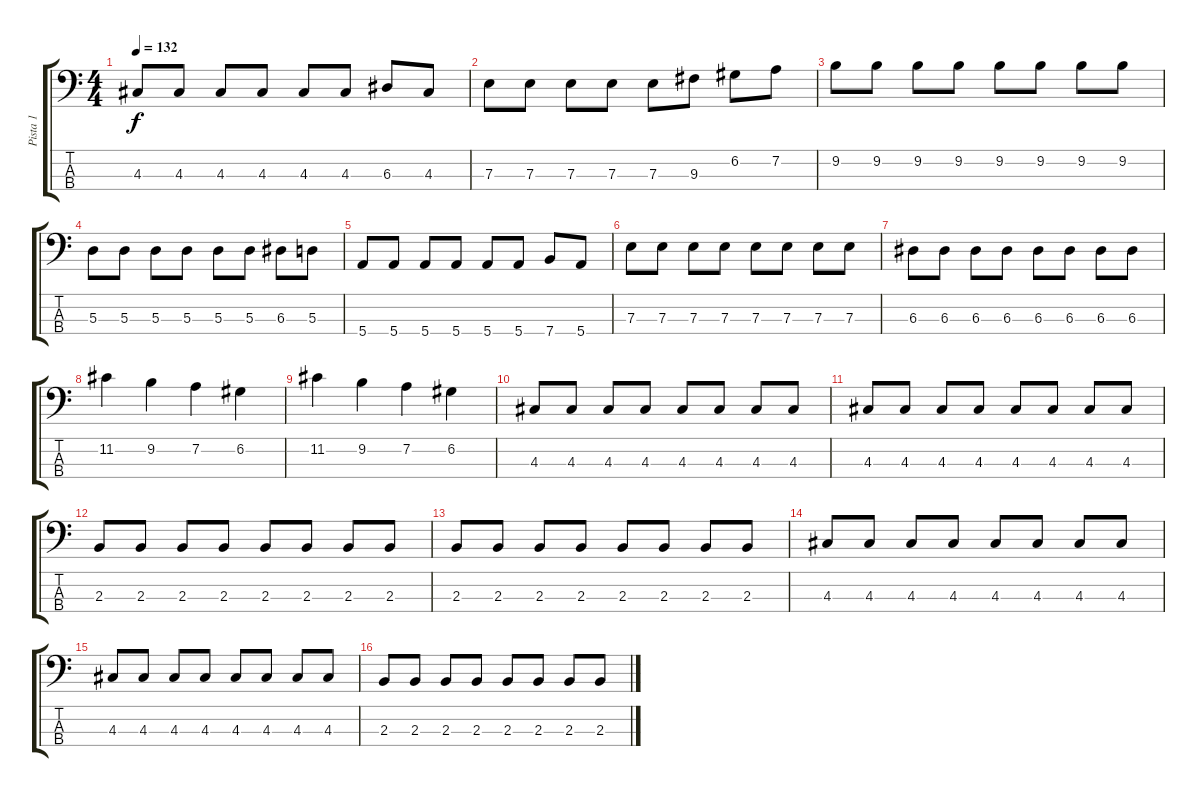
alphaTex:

\track ("Pista 1" "Pista 1") {instrument electricbassfinger}
\staff {score tabs}
\tuning (G2 D2 A1 E1) {hide}
\ts (4 4)
\tempo 132
\clef f4
\ks c
4.3.8{dy f} 4.3.8 4.3.8 4.3.8 4.3.8 4.3.8 6.3.8 4.3.8 |
7.3.8 7.3.8 7.3.8 7.3.8 7.3.8 9.3.8 6.2.8 7.2.8 |
9.2.8 9.2.8 9.2.8 9.2.8 9.2.8 9.2.8 9.2.8 9.2.8 |
5.3.8 5.3.8 5.3.8 5.3.8 5.3.8 5.3.8 6.3.8 5.3.8 |
5.4.8 5.4.8 5.4.8 5.4.8 5.4.8 5.4.8 7.4.8 5.4.8 |
7.3.8 7.3.8 7.3.8 7.3.8 7.3.8 7.3.8 7.3.8 7.3.8 |
6.3.8 6.3.8 6.3.8 6.3.8 6.3.8 6.3.8 6.3.8 6.3.8 |
11.2.4 9.2.4 7.2.4 6.2.4 |
11.2.4 9.2.4 7.2.4 6.2.4 |
4.3.8 4.3.8 4.3.8 4.3.8 4.3.8 4.3.8 4.3.8 4.3.8 |
4.3.8 4.3.8 4.3.8 4.3.8 4.3.8 4.3.8 4.3.8 4.3.8 |
2.3.8 2.3.8 2.3.8 2.3.8 2.3.8 2.3.8 2.3.8 2.3.8 |
2.3.8 2.3.8 2.3.8 2.3.8 2.3.8 2.3.8 2.3.8 2.3.8 |
4.3.8 4.3.8 4.3.8 4.3.8 4.3.8 4.3.8 4.3.8 4.3.8 |
4.3.8 4.3.8 4.3.8 4.3.8 4.3.8 4.3.8 4.3.8 4.3.8 |
2.3.8 2.3.8 2.3.8 2.3.8 2.3.8 2.3.8 2.3.8 2.3.8
